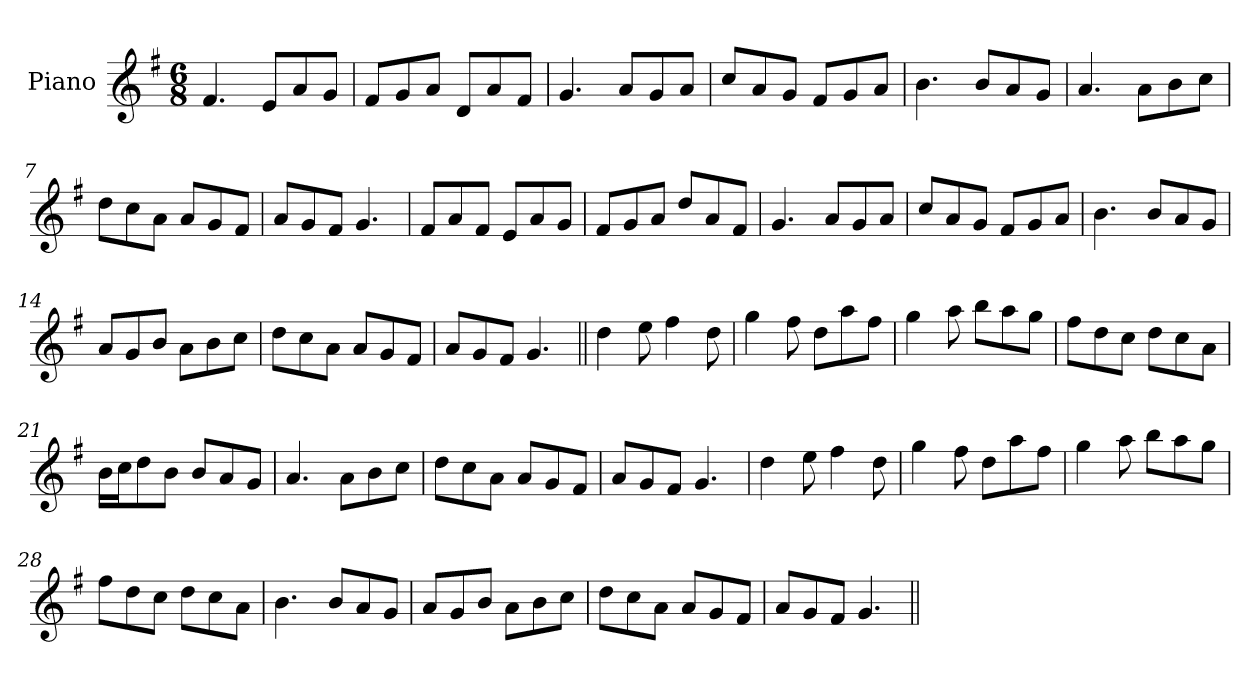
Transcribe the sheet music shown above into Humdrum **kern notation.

**kern
*part1
*staff1
*I"Piano
*I'Pno
*clefG2
*k[f#]
*D:mix
*M6/8
=1
4.f#/
8e/L
8a/
8g/J
=2
8f#/L
8g/
8a/J
8d/L
8a/
8f#/J
=3
4.g/
8a/L
8g/
8a/J
=4
8cc/L
8a/
8g/J
8f#/L
8g/
8a/J
=5
4.b\
8b/L
8a/
8g/J
=6
4.a/
8a\L
8b\
8cc\J
!!LO:LB:g=z
=7
8dd\L
8cc\
8a\J
8a/L
8g/
8f#/J
=8
8a/L
8g/
8f#/J
4.g/
=9
8f#/L
8a/
8f#/J
8e/L
8a/
8g/J
=10
8f#/L
8g/
8a/J
8dd/L
8a/
8f#/J
=11
4.g/
8a/L
8g/
8a/J
=12
8cc/L
8a/
8g/J
8f#/L
8g/
8a/J
!!LO:LB:g=z
=13
4.b\
8b/L
8a/
8g/J
=14
8a/L
8g/
8b/J
8a\L
8b\
8cc\J
=15
8dd\L
8cc\
8a\J
8a/L
8g/
8f#/J
=16
8a/L
8g/
8f#/J
4.g/
=17||
4dd\
8ee\
4ff#\
8dd\
=18
4gg\
8ff#\
8dd\L
8aa\
8ff#\J
!!LO:LB:g=z
=19
4gg\
8aa\
8bb\L
8aa\
8gg\J
=20
8ff#\L
8dd\
8cc\J
8dd\L
8cc\
8a\J
=21
16b\LL
16cc\J
8dd\
8b\J
8b/L
8a/
8g/J
=22
4.a/
8a\L
8b\
8cc\J
=23
8dd\L
8cc\
8a\J
8a/L
8g/
8f#/J
=24
8a/L
8g/
8f#/J
4.g/
!!LO:LB:g=z
=25
4dd\
8ee\
4ff#\
8dd\
=26
4gg\
8ff#\
8dd\L
8aa\
8ff#\J
=27
4gg\
8aa\
8bb\L
8aa\
8gg\J
=28
8ff#\L
8dd\
8cc\J
8dd\L
8cc\
8a\J
=29
4.b\
8b/L
8a/
8g/J
=30
8a/L
8g/
8b/J
8a\L
8b\
8cc\J
!!LO:LB:g=z
=31
8dd\L
8cc\
8a\J
8a/L
8g/
8f#/J
=32
8a/L
8g/
8f#/J
4.g/
=||
*-
